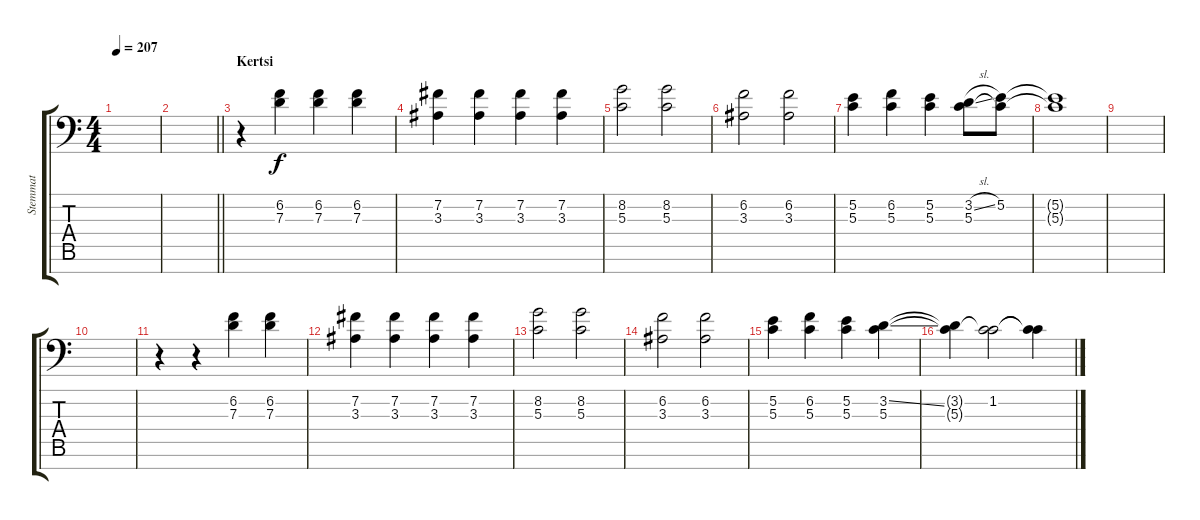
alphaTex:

\track ("Stemmat" "Stemmat") {instrument cello}
\staff {score tabs}
\tuning (E4 B3 G3 D3 A2 D2 A1) {hide}
\ts (4 4)
\tempo 207
\clef f4
\ks c
|
\barLineRight lightlight
|
\section ("" "Kertsi")
r.4 (6.2 7.3).4 (6.2 7.3).4 (6.2 7.3).4 |
(7.2 3.3).4 (7.2 3.3).4 (7.2 3.3).4 (7.2 3.3).4 |
(8.2 5.3).2 (8.2 5.3).2 |
(6.2 3.3).2 (6.2 3.3).2 |
(5.2 5.3).4 (6.2 5.3).4 (5.2 5.3).4 (3.2{sl} 5.3).8 (5.2 5.3{t}).8 |
(5.2{t} 5.3{t}).1 |
|
|
r.4 r.4 (6.2 7.3).4 (6.2 7.3).4 |
(7.2 3.3).4 (7.2 3.3).4 (7.2 3.3).4 (7.2 3.3).4 |
(8.2 5.3).2 (8.2 5.3).2 |
(6.2 3.3).2 (6.2 3.3).2 |
(5.2 5.3).4 (6.2 5.3).4 (5.2 5.3).4 (3.2{ss} 5.3).4 |
(3.2{t} 5.3{t}).4 (1.2 5.3{t}).2 (1.2{t} 5.3{t}).4
